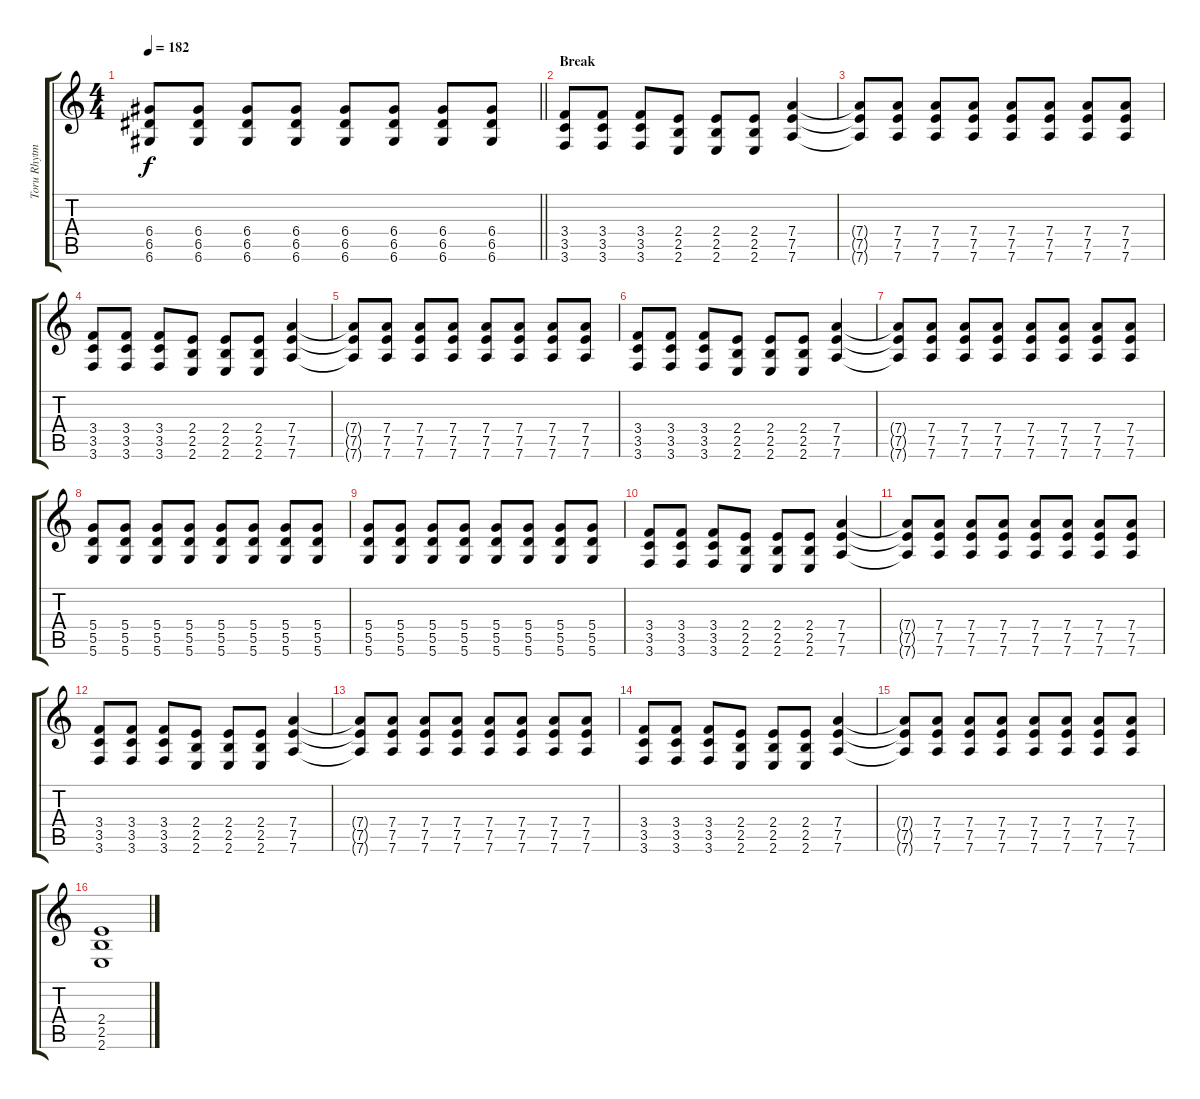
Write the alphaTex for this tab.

\track ("Toru Rhytm" "Toru Rhytm") {instrument overdrivenguitar}
\staff {score tabs}
\tuning (E4 B3 G3 D3 A2 D2) {hide}
\ts (4 4)
\tempo 182
\clef g2
\barLineRight lightlight
\ks c
(6.4 6.5 6.6).8{dy f} (6.4 6.5 6.6).8 (6.4 6.5 6.6).8 (6.4 6.5 6.6).8 (6.4 6.5 6.6).8 (6.4 6.5 6.6).8 (6.4 6.5 6.6).8 (6.4 6.5 6.6).8 |
\section ("" "Break")
(3.4 3.5 3.6).8 (3.4 3.5 3.6).8 (3.4 3.5 3.6).8 (2.4 2.5 2.6).8 (2.4 2.5 2.6).8 (2.4 2.5 2.6).8 (7.4 7.5 7.6).4 |
(7.4{t} 7.5{t} 7.6{t}).8 (7.4 7.5 7.6).8 (7.4 7.5 7.6).8 (7.4 7.5 7.6).8 (7.4 7.5 7.6).8 (7.4 7.5 7.6).8 (7.4 7.5 7.6).8 (7.4 7.5 7.6).8 |
(3.4 3.5 3.6).8 (3.4 3.5 3.6).8 (3.4 3.5 3.6).8 (2.4 2.5 2.6).8 (2.4 2.5 2.6).8 (2.4 2.5 2.6).8 (7.4 7.5 7.6).4 |
(7.4{t} 7.5{t} 7.6{t}).8 (7.4 7.5 7.6).8 (7.4 7.5 7.6).8 (7.4 7.5 7.6).8 (7.4 7.5 7.6).8 (7.4 7.5 7.6).8 (7.4 7.5 7.6).8 (7.4 7.5 7.6).8 |
(3.4 3.5 3.6).8 (3.4 3.5 3.6).8 (3.4 3.5 3.6).8 (2.4 2.5 2.6).8 (2.4 2.5 2.6).8 (2.4 2.5 2.6).8 (7.4 7.5 7.6).4 |
(7.4{t} 7.5{t} 7.6{t}).8 (7.4 7.5 7.6).8 (7.4 7.5 7.6).8 (7.4 7.5 7.6).8 (7.4 7.5 7.6).8 (7.4 7.5 7.6).8 (7.4 7.5 7.6).8 (7.4 7.5 7.6).8 |
(5.4 5.5 5.6).8 (5.4 5.5 5.6).8 (5.4 5.5 5.6).8 (5.4 5.5 5.6).8 (5.4 5.5 5.6).8 (5.4 5.5 5.6).8 (5.4 5.5 5.6).8 (5.4 5.5 5.6).8 |
(5.4 5.5 5.6).8 (5.4 5.5 5.6).8 (5.4 5.5 5.6).8 (5.4 5.5 5.6).8 (5.4 5.5 5.6).8 (5.4 5.5 5.6).8 (5.4 5.5 5.6).8 (5.4 5.5 5.6).8 |
(3.4 3.5 3.6).8 (3.4 3.5 3.6).8 (3.4 3.5 3.6).8 (2.4 2.5 2.6).8 (2.4 2.5 2.6).8 (2.4 2.5 2.6).8 (7.4 7.5 7.6).4 |
(7.4{t} 7.5{t} 7.6{t}).8 (7.4 7.5 7.6).8 (7.4 7.5 7.6).8 (7.4 7.5 7.6).8 (7.4 7.5 7.6).8 (7.4 7.5 7.6).8 (7.4 7.5 7.6).8 (7.4 7.5 7.6).8 |
(3.4 3.5 3.6).8 (3.4 3.5 3.6).8 (3.4 3.5 3.6).8 (2.4 2.5 2.6).8 (2.4 2.5 2.6).8 (2.4 2.5 2.6).8 (7.4 7.5 7.6).4 |
(7.4{t} 7.5{t} 7.6{t}).8 (7.4 7.5 7.6).8 (7.4 7.5 7.6).8 (7.4 7.5 7.6).8 (7.4 7.5 7.6).8 (7.4 7.5 7.6).8 (7.4 7.5 7.6).8 (7.4 7.5 7.6).8 |
(3.4 3.5 3.6).8 (3.4 3.5 3.6).8 (3.4 3.5 3.6).8 (2.4 2.5 2.6).8 (2.4 2.5 2.6).8 (2.4 2.5 2.6).8 (7.4 7.5 7.6).4 |
(7.4{t} 7.5{t} 7.6{t}).8 (7.4 7.5 7.6).8 (7.4 7.5 7.6).8 (7.4 7.5 7.6).8 (7.4 7.5 7.6).8 (7.4 7.5 7.6).8 (7.4 7.5 7.6).8 (7.4 7.5 7.6).8 |
(2.4 2.5 2.6).1
